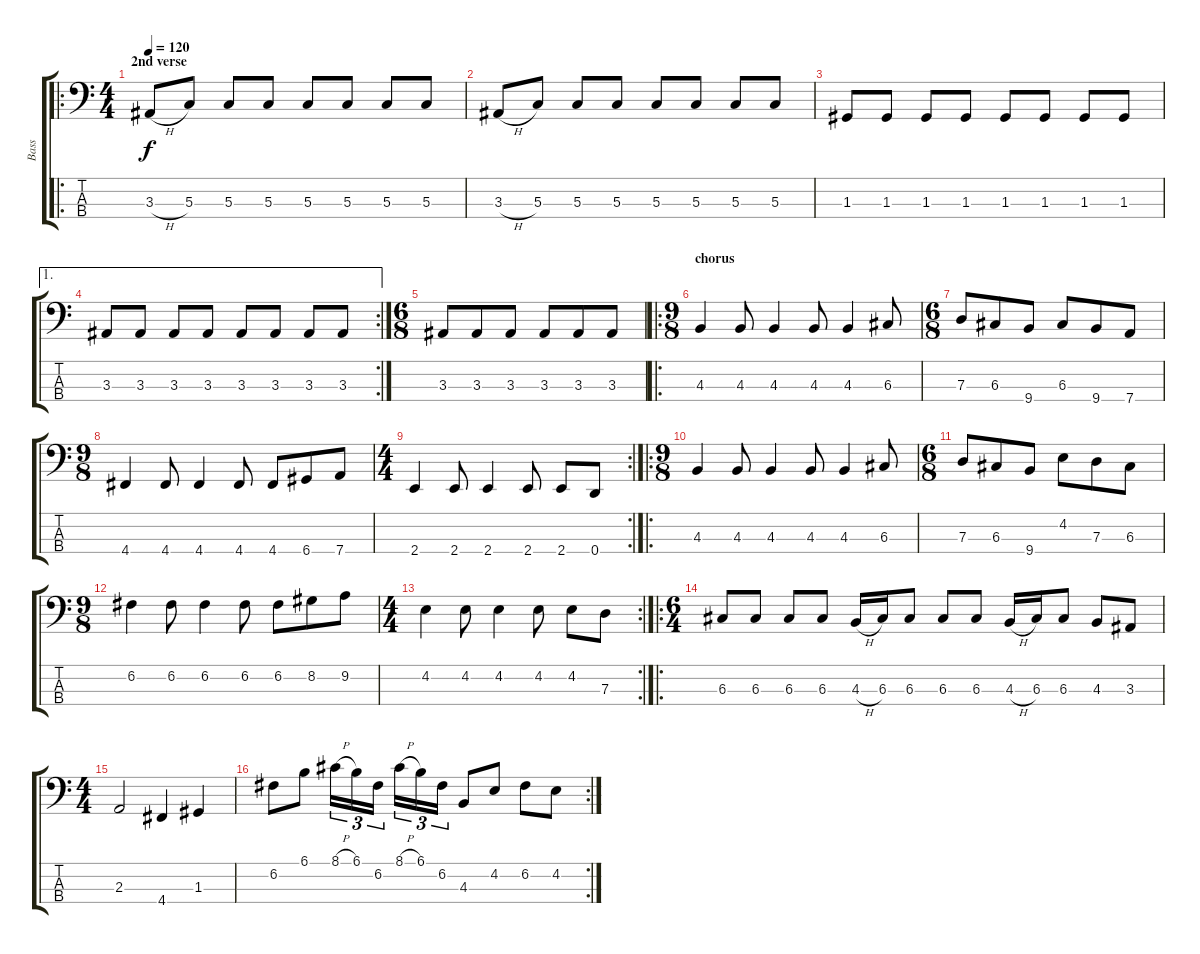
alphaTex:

\track ("Bass" "Bass") {instrument fretlessbass}
\staff {score tabs}
\tuning (F2 C2 G1 D1) {hide}
\ro
\ts (4 4)
\section ("" "2nd verse")
\tempo 120
\clef f4
\ks c
3.3{h}.8{dy f} 5.3.8 5.3.8 5.3.8 5.3.8 5.3.8 5.3.8 5.3.8 |
3.3{h}.8 5.3.8 5.3.8 5.3.8 5.3.8 5.3.8 5.3.8 5.3.8 |
1.3.8 1.3.8 1.3.8 1.3.8 1.3.8 1.3.8 1.3.8 1.3.8 |
\ae 1
\rc 2
3.3.8 3.3.8 3.3.8 3.3.8 3.3.8 3.3.8 3.3.8 3.3.8 |
\ts (6 8)
3.3.8 3.3.8 3.3.8 3.3.8 3.3.8 3.3.8 |
\ro
\ts (9 8)
\section ("" "chorus")
4.3.4 4.3.8 4.3.4 4.3.8 4.3.4 6.3.8 |
\ts (6 8)
7.3.8 6.3.8 9.4.8 6.3.8 9.4.8 7.4.8 |
\ts (9 8)
4.4.4 4.4.8 4.4.4 4.4.8 4.4.8 6.4.8 7.4.8 |
\rc 2
\ts (4 4)
2.4.4 2.4.8 2.4.4 2.4.8 2.4.8 0.4.8 |
\ro
\ts (9 8)
4.3.4 4.3.8 4.3.4 4.3.8 4.3.4 6.3.8 |
\ts (6 8)
7.3.8 6.3.8 9.4.8 4.2.8 7.3.8 6.3.8 |
\ts (9 8)
6.2.4 6.2.8 6.2.4 6.2.8 6.2.8 8.2.8 9.2.8 |
\rc 2
\ts (4 4)
4.2.4 4.2.8 4.2.4 4.2.8 4.2.8 7.3.8 |
\ro
\ts (6 4)
6.3.8 6.3.8 6.3.8 6.3.8 4.3{h}.16 6.3.16 6.3.8 6.3.8 6.3.8 4.3{h}.16 6.3.16 6.3.8 4.3.8 3.3.8 |
\ts (4 4)
2.3.2 4.4.4 1.3.4 |
\rc 2
6.2.8 6.1.8 8.1{h}.16{tu (3 2)} 6.1.16{tu (3 2)} 6.2.16{tu (3 2)} 8.1{h}.16{tu (3 2)} 6.1.16{tu (3 2)} 6.2.16{tu (3 2)} 4.3.8 4.2.8 6.2.8 4.2.8
